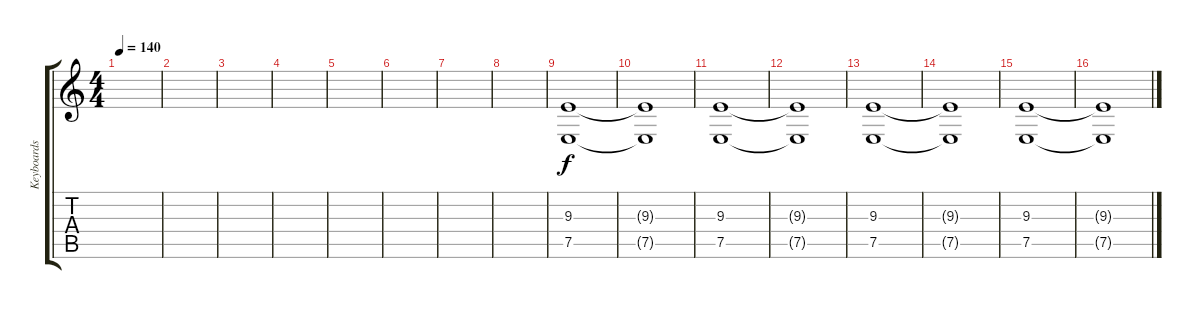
\track ("Keyboards" "Keyboards") {instrument lead1square}
\staff {score tabs}
\tuning (E4 B3 G3 D3 A2 E2) {hide}
\ts (4 4)
\tempo 140
\clef g2
\ks c
|
|
|
|
|
|
|
|
(9.3 7.5).1 |
(9.3{t} 7.5{t}).1 |
(9.3 7.5).1 |
(9.3{t} 7.5{t}).1 |
(9.3 7.5).1 |
(9.3{t} 7.5{t}).1 |
(9.3 7.5).1 |
(9.3{t} 7.5{t}).1
